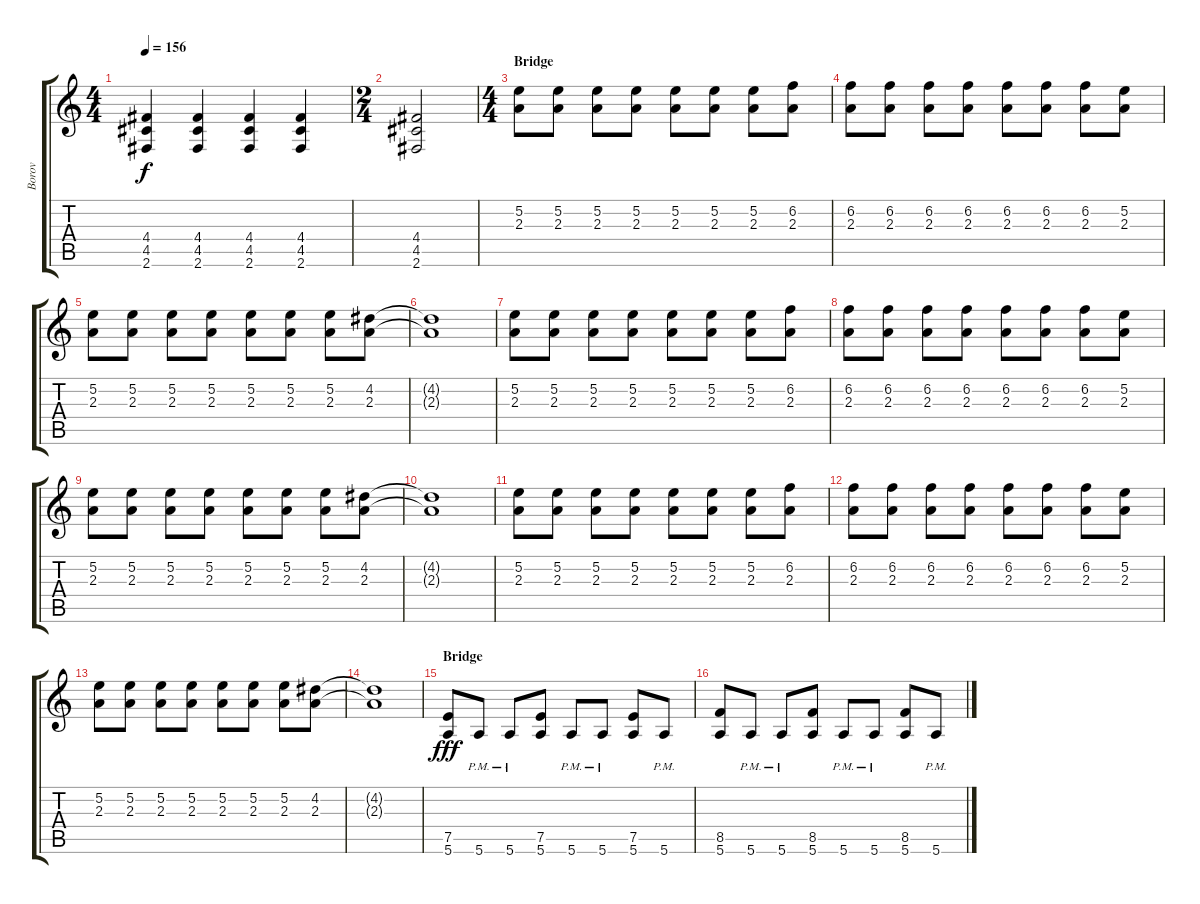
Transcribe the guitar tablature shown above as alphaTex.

\track ("Borov" "Borov") {instrument distortionguitar}
\staff {score tabs}
\tuning (E4 B3 G3 D3 A2 E2) {hide}
\ts (4 4)
\tempo 156
\clef g2
\ks c
(4.4 4.5 2.6).4{dy f} (4.4 4.5 2.6).4 (4.4 4.5 2.6).4 (4.4 4.5 2.6).4 |
\ts (2 4)
(4.4 4.5 2.6).2 |
\ts (4 4)
\section ("" "Bridge")
(5.2 2.3).8 (5.2 2.3).8 (5.2 2.3).8 (5.2 2.3).8 (5.2 2.3).8 (5.2 2.3).8 (5.2 2.3).8 (6.2 2.3).8 |
(6.2 2.3).8 (6.2 2.3).8 (6.2 2.3).8 (6.2 2.3).8 (6.2 2.3).8 (6.2 2.3).8 (6.2 2.3).8 (5.2 2.3).8 |
(5.2 2.3).8 (5.2 2.3).8 (5.2 2.3).8 (5.2 2.3).8 (5.2 2.3).8 (5.2 2.3).8 (5.2 2.3).8 (4.2 2.3).8 |
(4.2{t} 2.3{t}).1 |
(5.2 2.3).8 (5.2 2.3).8 (5.2 2.3).8 (5.2 2.3).8 (5.2 2.3).8 (5.2 2.3).8 (5.2 2.3).8 (6.2 2.3).8 |
(6.2 2.3).8 (6.2 2.3).8 (6.2 2.3).8 (6.2 2.3).8 (6.2 2.3).8 (6.2 2.3).8 (6.2 2.3).8 (5.2 2.3).8 |
(5.2 2.3).8 (5.2 2.3).8 (5.2 2.3).8 (5.2 2.3).8 (5.2 2.3).8 (5.2 2.3).8 (5.2 2.3).8 (4.2 2.3).8 |
(4.2{t} 2.3{t}).1 |
(5.2 2.3).8 (5.2 2.3).8 (5.2 2.3).8 (5.2 2.3).8 (5.2 2.3).8 (5.2 2.3).8 (5.2 2.3).8 (6.2 2.3).8 |
(6.2 2.3).8 (6.2 2.3).8 (6.2 2.3).8 (6.2 2.3).8 (6.2 2.3).8 (6.2 2.3).8 (6.2 2.3).8 (5.2 2.3).8 |
(5.2 2.3).8 (5.2 2.3).8 (5.2 2.3).8 (5.2 2.3).8 (5.2 2.3).8 (5.2 2.3).8 (5.2 2.3).8 (4.2 2.3).8 |
(4.2{t} 2.3{t}).1 |
\section ("" "Bridge")
(7.5 5.6).8{dy fff} 5.6{pm}.8 5.6{pm}.8 (7.5 5.6).8 5.6{pm}.8 5.6{pm}.8 (7.5 5.6).8 5.6{pm}.8 |
(8.5 5.6).8 5.6{pm}.8 5.6{pm}.8 (8.5 5.6).8 5.6{pm}.8 5.6{pm}.8 (8.5 5.6).8 5.6{pm}.8
